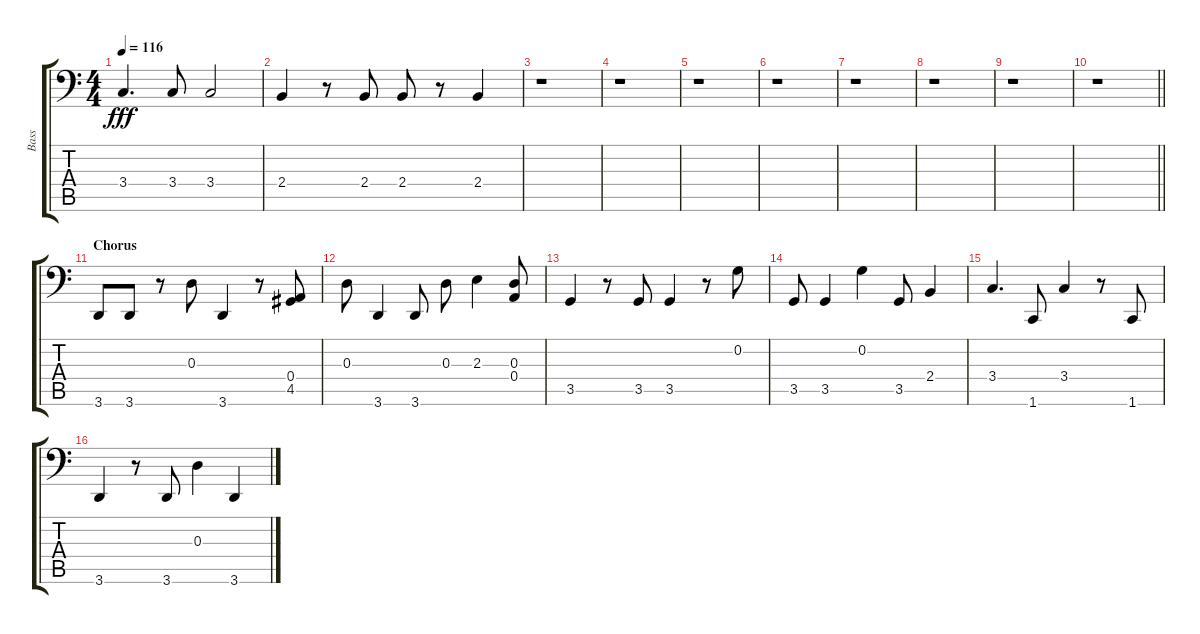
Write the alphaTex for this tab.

\track ("Bass" "Bass") {instrument electricbassfinger}
\staff {score tabs}
\tuning (C3 G2 D2 A1 E1 B0) {hide}
\ts (4 4)
\tempo 116
\clef f4
\ks c
3.4.4{d dy fff} 3.4.8 3.4.2 |
2.4.4 r.8 2.4.8 2.4.8 r.8 2.4.4 |
r.1 |
r.1 |
r.1 |
r.1 |
r.1 |
r.1 |
r.1 |
\barLineRight lightlight
r.1 |
\section ("" "Chorus")
3.6.8 3.6.8 r.8 0.3.8 3.6.4 r.8 (0.4 4.5).8 |
0.3.8 3.6.4 3.6.8 0.3.8 2.3.4 (0.3 0.4).8 |
3.5.4 r.8 3.5.8 3.5.4 r.8 0.2.8 |
3.5.8 3.5.4 0.2.4 3.5.8 2.4.4 |
3.4.4{d} 1.6.8 3.4.4 r.8 1.6.8 |
3.6.4 r.8 3.6.8 0.3.4 3.6.4
